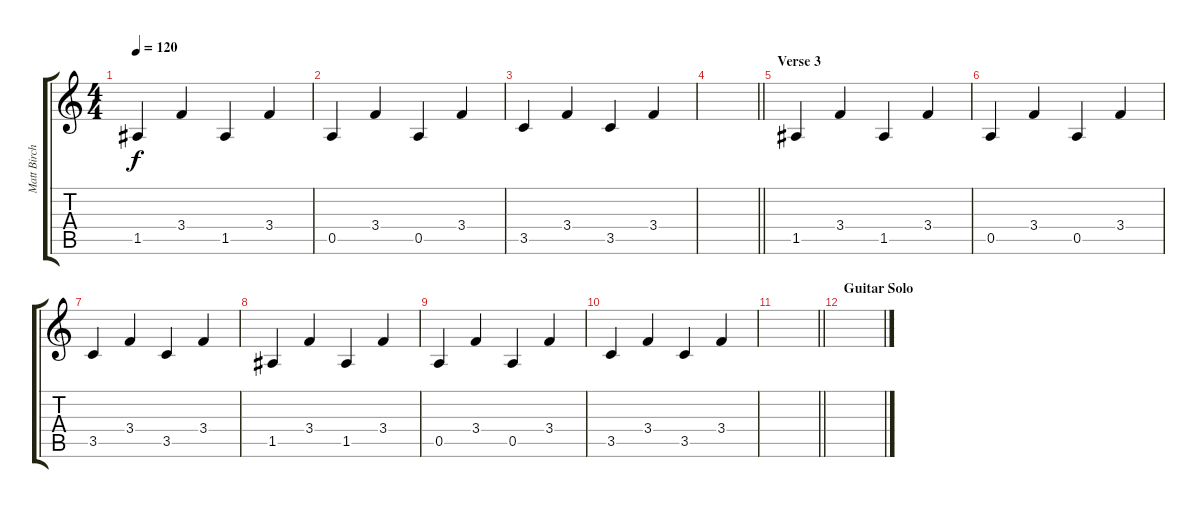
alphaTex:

\track ("Matt Birch" "Matt Birch") {instrument acousticguitarsteel}
\staff {score tabs}
\tuning (E4 B3 G3 D3 A2 E2) {hide}
\ts (4 4)
\tempo 120
\clef g2
\ks c
1.5.4{dy f} 3.4.4 1.5.4 3.4.4 |
0.5.4 3.4.4 0.5.4 3.4.4 |
3.5.4 3.4.4 3.5.4 3.4.4 |
\barLineRight lightlight
|
\section ("" "Verse 3")
1.5.4 3.4.4 1.5.4 3.4.4 |
0.5.4 3.4.4 0.5.4 3.4.4 |
3.5.4 3.4.4 3.5.4 3.4.4 |
1.5.4 3.4.4 1.5.4 3.4.4 |
0.5.4 3.4.4 0.5.4 3.4.4 |
3.5.4 3.4.4 3.5.4 3.4.4 |
\barLineRight lightlight
|
\section ("" "Guitar Solo")
